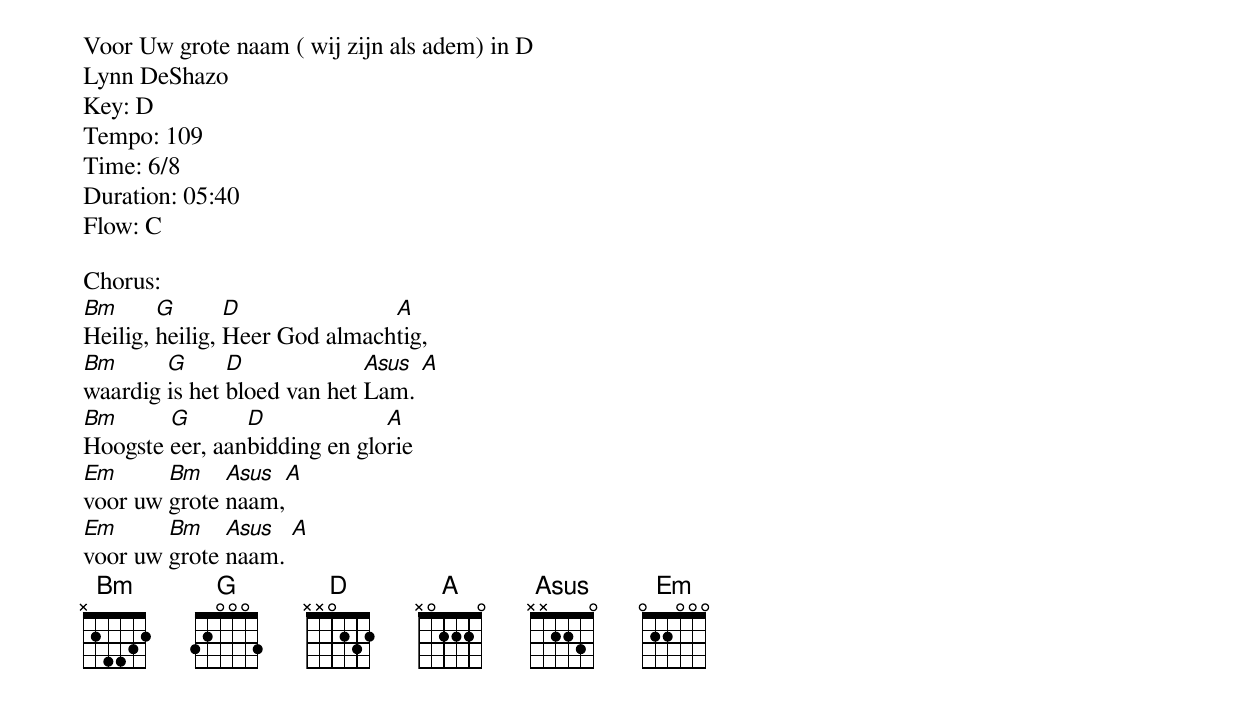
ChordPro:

Voor Uw grote naam ( wij zijn als adem) in D
Lynn DeShazo
Key: D
Tempo: 109
Time: 6/8
Duration: 05:40
Flow: C

Chorus:
[Bm]Heilig, [G]heilig, [D]Heer God almach[A]tig,
[Bm]waardig [G]is het [D]bloed van het [Asus]Lam. [A]
[Bm]Hoogste [G]eer, aan[D]bidding en glo[A]rie
[Em]voor uw [Bm]grote [Asus]naam,[A]
[Em]voor uw [Bm]grote [Asus]naam. [A]
